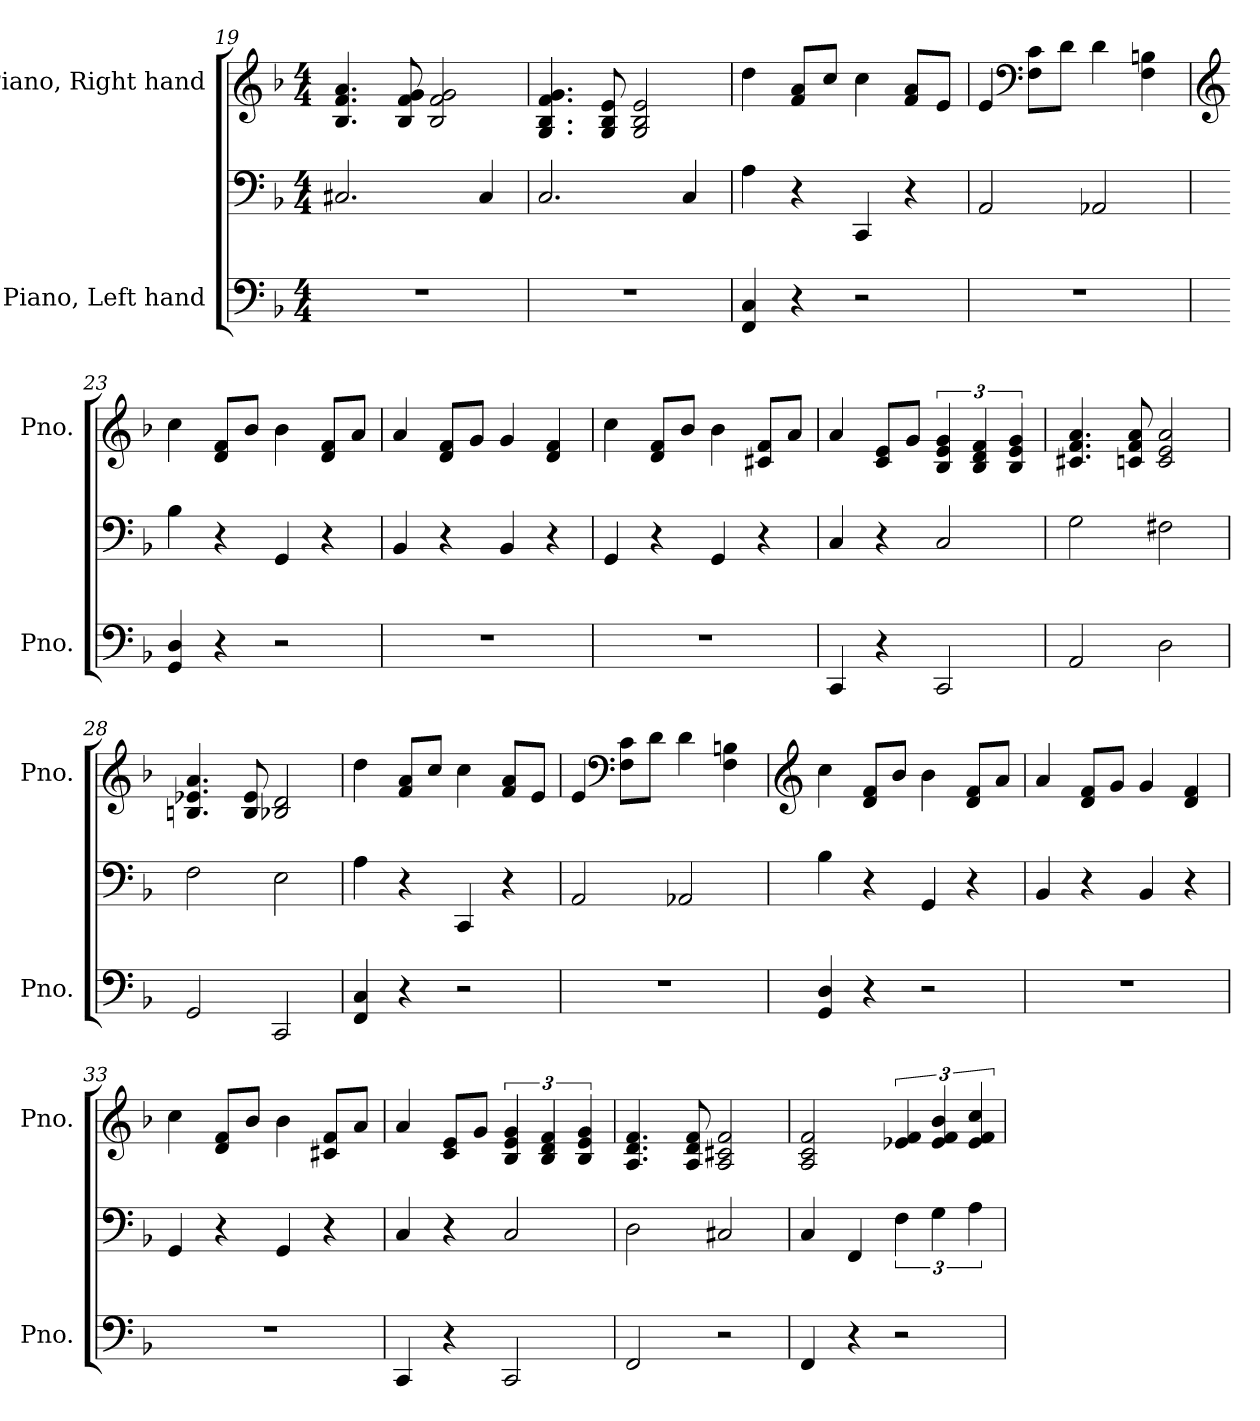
**kern	**kern	**kern
*part2	*part2	*part1
*staff3	*staff2	*staff1
*I"Piano, Left hand	*	*I"Piano, Right hand
*I'Pno.	*	*I'Pno.
*clefF4	*clefF4	*clefG2
*k[b-]	*k[b-]	*k[b-]
*M4/4	*M4/4	*M4/4
=19	=19	=19
1r	2.C#X/	4.B-/ 4.f/ 4.a/
.	.	8B-/ 8f/ 8g/
.	.	2B-/ 2f/ 2g/
.	4C#/	.
=20	=20	=20
1r	2.C/	4.G/ 4.B-/ 4.f/ 4.g/
.	.	8G/ 8B-/ 8e/
.	.	2G/ 2B-/ 2e/
.	4C/	.
=21	=21	=21
4FF/ 4C/	4A\	4dd\
4r	4r	8f/ 8a/L
.	.	8cc/J
2r	4CC/	4cc\
.	4r	8f/ 8a/L
.	.	8e/J
!!LO:PB:g=z
=22	=22	=22
1r	2AA/	4e/
*	*	*clefF4
.	.	8F\ 8c\L
.	.	8d\J
.	2AA-X/	4d\
.	.	4F\ 4Bn\
=23	=23	=23
*	*	*clefG2
4GG/ 4D/	4B-\	4cc\
4r	4r	8d/ 8f/L
.	.	8b-/J
2r	4GG/	4b-\
.	4r	8d/ 8f/L
.	.	8a/J
=24	=24	=24
1r	4BB-/	4a/
.	4r	8d/ 8f/L
.	.	8g/J
.	4BB-/	4g/
.	4r	4d/ 4f/
=25	=25	=25
1r	4GG/	4cc\
.	4r	8d/ 8f/L
.	.	8b-/J
.	4GG/	4b-\
.	4r	8c#X/ 8f/L
.	.	8a/J
=26	=26	=26
4CC/	4C/	4a/
4r	4r	8c/ 8e/L
.	.	8g/J
2CC/	2C/	6B-/ 6e/ 6g/
.	.	6B-/ 6d/ 6f/
.	.	6B-/ 6e/ 6g/
!!LO:LB:g=z
=27	=27	=27
2AA/	2G\	4.c#X/ 4.f/ 4.a/
.	.	8cn/ 8f/ 8a/
2D\	2F#X\	2c/ 2e/ 2a/
=28	=28	=28
2GG/	2F\	4.Bn/ 4.e-X/ 4.a/
.	.	8B/ 8e-/
2CC/	2E\	2B-X/ 2d/
=29	=29	=29
4FF/ 4C/	4A\	4dd\
4r	4r	8f/ 8a/L
.	.	8cc/J
2r	4CC/	4cc\
.	4r	8f/ 8a/L
.	.	8e/J
=30	=30	=30
1r	2AA/	4e/
*	*	*clefF4
.	.	8F\ 8c\L
.	.	8d\J
.	2AA-X/	4d\
.	.	4F\ 4Bn\
=31	=31	=31
*	*	*clefG2
4GG/ 4D/	4B-\	4cc\
4r	4r	8d/ 8f/L
.	.	8b-/J
2r	4GG/	4b-\
.	4r	8d/ 8f/L
.	.	8a/J
!!LO:LB:g=z
=32	=32	=32
1r	4BB-/	4a/
.	4r	8d/ 8f/L
.	.	8g/J
.	4BB-/	4g/
.	4r	4d/ 4f/
=33	=33	=33
1r	4GG/	4cc\
.	4r	8d/ 8f/L
.	.	8b-/J
.	4GG/	4b-\
.	4r	8c#X/ 8f/L
.	.	8a/J
=34	=34	=34
4CC/	4C/	4a/
4r	4r	8c/ 8e/L
.	.	8g/J
2CC/	2C/	6B-/ 6e/ 6g/
.	.	6B-/ 6d/ 6f/
.	.	6B-/ 6e/ 6g/
=35	=35	=35
2FF/	2D\	4.A/ 4.d/ 4.f/
.	.	8A/ 8d/ 8f/
2r	2C#X/	2A/ 2c#X/ 2f/
=36	=36	=36
4FF/	4C/	2A/ 2c/ 2f/
4r	4FF/	.
2r	6F\	6e-X/ 6f/
.	6G\	6e-/ 6f/ 6b-/
.	6A\	6e-/ 6f/ 6cc/
=	=	=
*-	*-	*-
